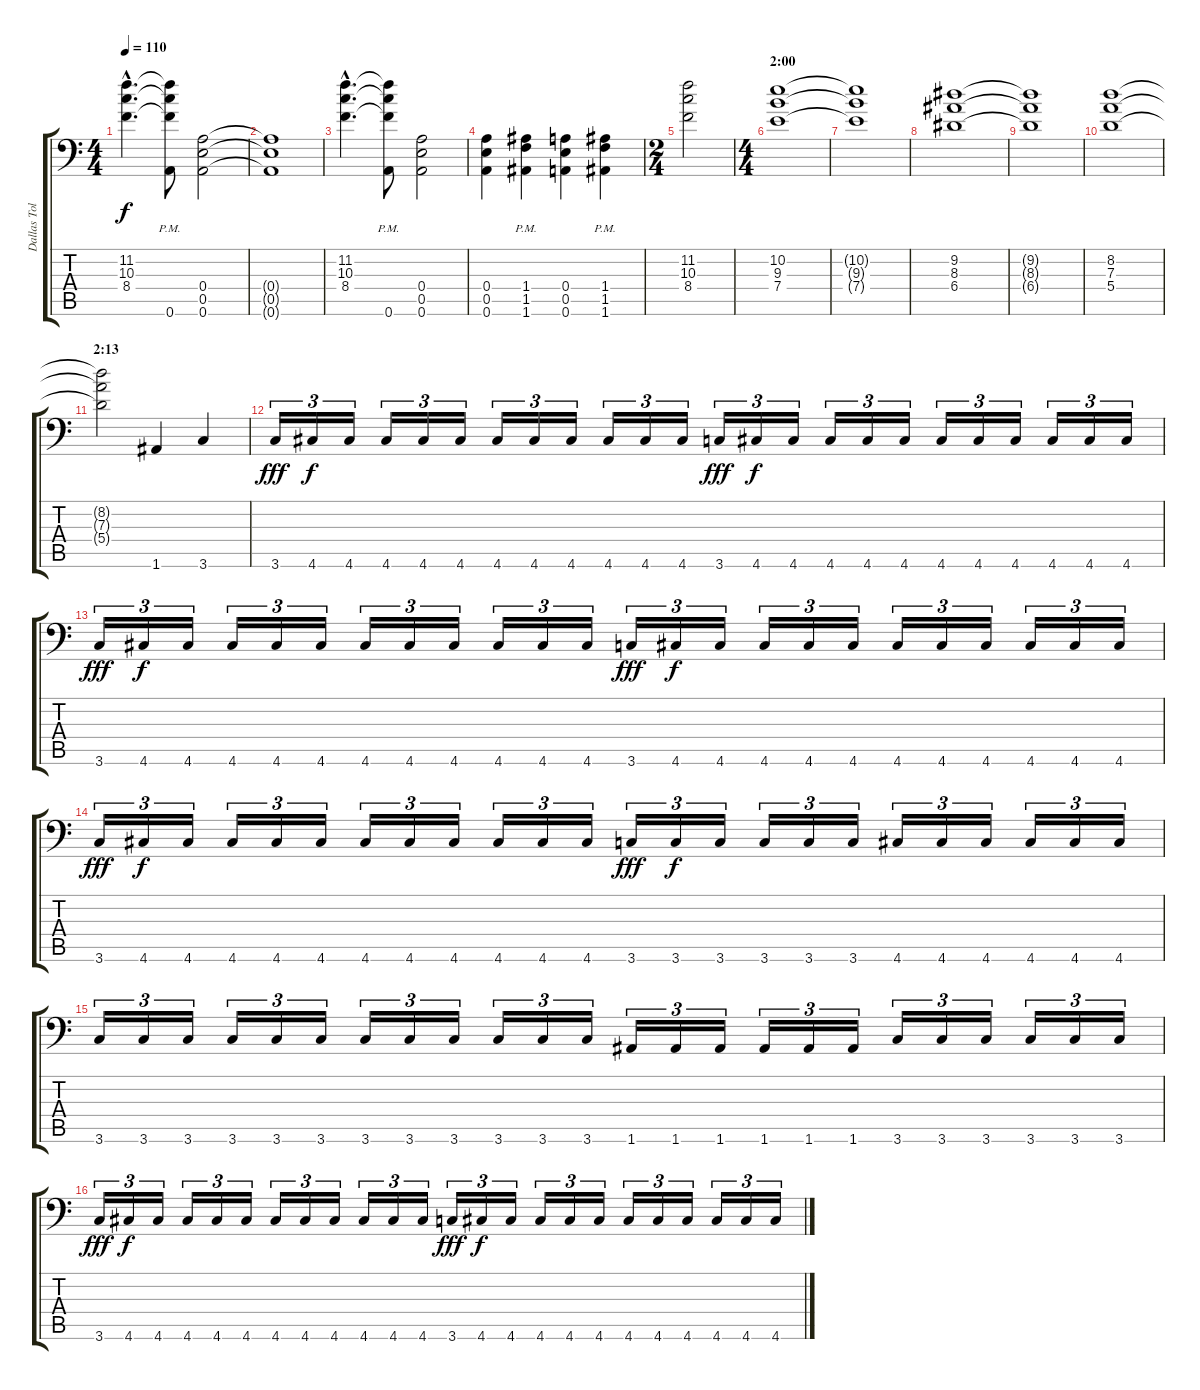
\track ("Dallas Toler-Wade" "Dallas Tol") {instrument distortionguitar}
\staff {score tabs}
\tuning (B3 Gb3 D3 A2 E2 A1) {hide}
\ts (4 4)
\tempo 110
\clef f4
\ks c
(11.2{hac} 10.3{hac} 8.4{hac}).4{d dy f} (11.2{t} 10.3{t} 8.4{t} 0.6{pm}).8 (0.4 0.5 0.6).2 |
(0.4{t} 0.5{t} 0.6{t}).1 |
(11.2{hac} 10.3{hac} 8.4{hac}).4{d} (11.2{t} 10.3{t} 8.4{t} 0.6{pm}).8 (0.4 0.5 0.6).2 |
(0.4 0.5 0.6).4 (1.4{pm} 1.5{pm} 1.6{pm}).4 (0.4 0.5 0.6).4 (1.4{pm} 1.5{pm} 1.6{pm}).4 |
\ts (2 4)
(11.2 10.3 8.4).2 |
\ts (4 4)
\section ("" "2:00")
(10.2 9.3 7.4).1 |
(10.2{t} 9.3{t} 7.4{t}).1 |
(9.2 8.3 6.4).1 |
(9.2{t} 8.3{t} 6.4{t}).1 |
(8.2 7.3 5.4).1 |
\section ("" "2:13")
(8.2{t} 7.3{t} 5.4{t}).2 1.6.4 3.6.4 |
3.6.16{tu (3 2) dy fff} 4.6.16{tu (3 2) dy f} 4.6.16{tu (3 2)} 4.6.16{tu (3 2)} 4.6.16{tu (3 2)} 4.6.16{tu (3 2)} 4.6.16{tu (3 2)} 4.6.16{tu (3 2)} 4.6.16{tu (3 2)} 4.6.16{tu (3 2)} 4.6.16{tu (3 2)} 4.6.16{tu (3 2)} 3.6.16{tu (3 2) dy fff} 4.6.16{tu (3 2) dy f} 4.6.16{tu (3 2)} 4.6.16{tu (3 2)} 4.6.16{tu (3 2)} 4.6.16{tu (3 2)} 4.6.16{tu (3 2)} 4.6.16{tu (3 2)} 4.6.16{tu (3 2)} 4.6.16{tu (3 2)} 4.6.16{tu (3 2)} 4.6.16{tu (3 2)} |
3.6.16{tu (3 2) dy fff} 4.6.16{tu (3 2) dy f} 4.6.16{tu (3 2)} 4.6.16{tu (3 2)} 4.6.16{tu (3 2)} 4.6.16{tu (3 2)} 4.6.16{tu (3 2)} 4.6.16{tu (3 2)} 4.6.16{tu (3 2)} 4.6.16{tu (3 2)} 4.6.16{tu (3 2)} 4.6.16{tu (3 2)} 3.6.16{tu (3 2) dy fff} 4.6.16{tu (3 2) dy f} 4.6.16{tu (3 2)} 4.6.16{tu (3 2)} 4.6.16{tu (3 2)} 4.6.16{tu (3 2)} 4.6.16{tu (3 2)} 4.6.16{tu (3 2)} 4.6.16{tu (3 2)} 4.6.16{tu (3 2)} 4.6.16{tu (3 2)} 4.6.16{tu (3 2)} |
3.6.16{tu (3 2) dy fff} 4.6.16{tu (3 2) dy f} 4.6.16{tu (3 2)} 4.6.16{tu (3 2)} 4.6.16{tu (3 2)} 4.6.16{tu (3 2)} 4.6.16{tu (3 2)} 4.6.16{tu (3 2)} 4.6.16{tu (3 2)} 4.6.16{tu (3 2)} 4.6.16{tu (3 2)} 4.6.16{tu (3 2)} 3.6.16{tu (3 2) dy fff} 3.6.16{tu (3 2) dy f} 3.6.16{tu (3 2)} 3.6.16{tu (3 2)} 3.6.16{tu (3 2)} 3.6.16{tu (3 2)} 4.6.16{tu (3 2)} 4.6.16{tu (3 2)} 4.6.16{tu (3 2)} 4.6.16{tu (3 2)} 4.6.16{tu (3 2)} 4.6.16{tu (3 2)} |
3.6.16{tu (3 2)} 3.6.16{tu (3 2)} 3.6.16{tu (3 2)} 3.6.16{tu (3 2)} 3.6.16{tu (3 2)} 3.6.16{tu (3 2)} 3.6.16{tu (3 2)} 3.6.16{tu (3 2)} 3.6.16{tu (3 2)} 3.6.16{tu (3 2)} 3.6.16{tu (3 2)} 3.6.16{tu (3 2)} 1.6.16{tu (3 2)} 1.6.16{tu (3 2)} 1.6.16{tu (3 2)} 1.6.16{tu (3 2)} 1.6.16{tu (3 2)} 1.6.16{tu (3 2)} 3.6.16{tu (3 2)} 3.6.16{tu (3 2)} 3.6.16{tu (3 2)} 3.6.16{tu (3 2)} 3.6.16{tu (3 2)} 3.6.16{tu (3 2)} |
3.6.16{tu (3 2) dy fff} 4.6.16{tu (3 2) dy f} 4.6.16{tu (3 2)} 4.6.16{tu (3 2)} 4.6.16{tu (3 2)} 4.6.16{tu (3 2)} 4.6.16{tu (3 2)} 4.6.16{tu (3 2)} 4.6.16{tu (3 2)} 4.6.16{tu (3 2)} 4.6.16{tu (3 2)} 4.6.16{tu (3 2)} 3.6.16{tu (3 2) dy fff} 4.6.16{tu (3 2) dy f} 4.6.16{tu (3 2)} 4.6.16{tu (3 2)} 4.6.16{tu (3 2)} 4.6.16{tu (3 2)} 4.6.16{tu (3 2)} 4.6.16{tu (3 2)} 4.6.16{tu (3 2)} 4.6.16{tu (3 2)} 4.6.16{tu (3 2)} 4.6.16{tu (3 2)}
